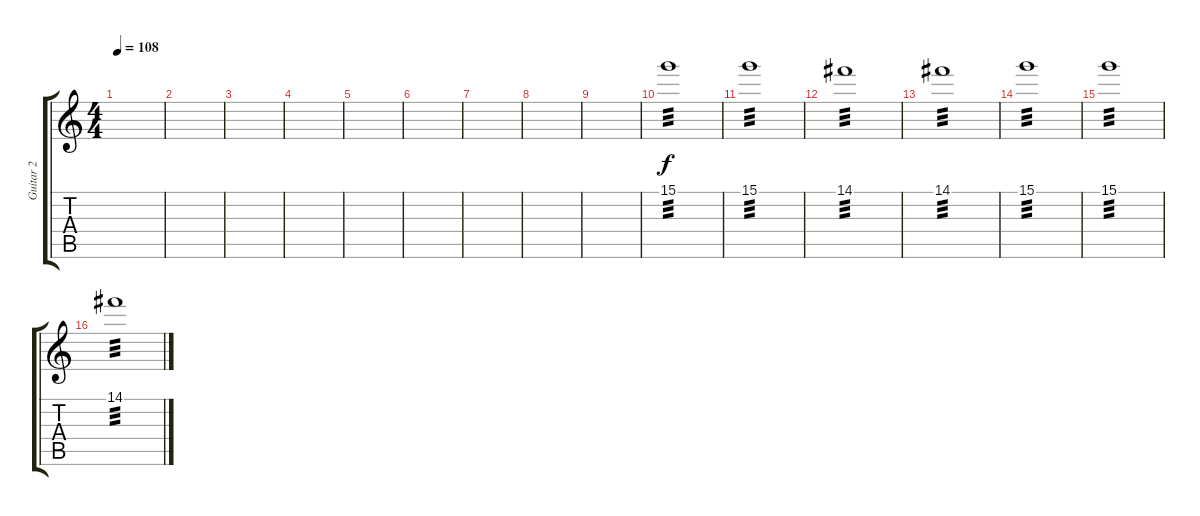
\track ("Guitar 2" "Guitar 2") {instrument electricguitarclean}
\staff {score tabs}
\tuning (E4 B3 G3 D3 A2 E2) {hide}
\ts (4 4)
\tempo 108
\clef g2
\ks c
|
|
|
|
|
|
|
|
|
15.1.1{tp 3} |
15.1.1{tp 3} |
14.1.1{tp 3} |
14.1.1{tp 3} |
15.1.1{tp 3} |
15.1.1{tp 3} |
14.1.1{tp 3}
